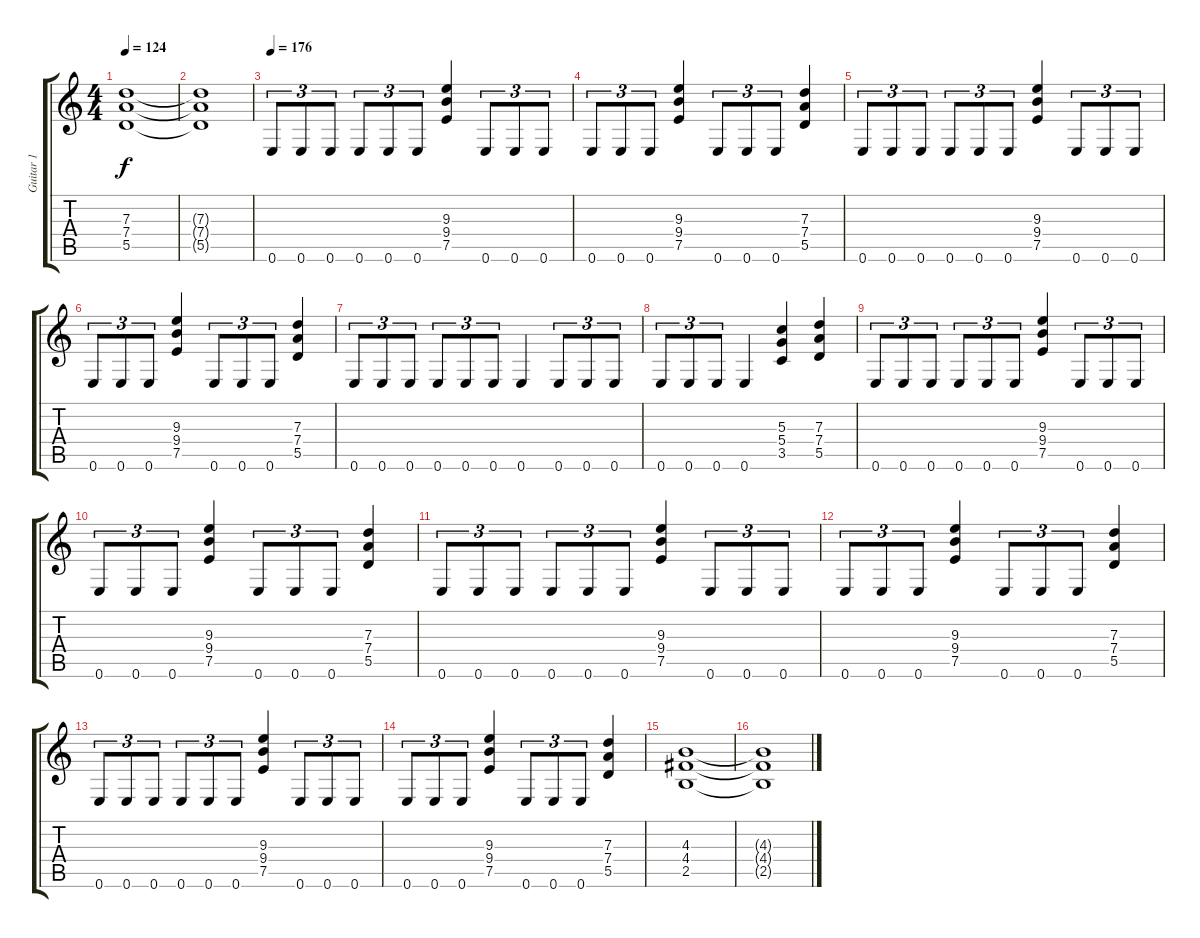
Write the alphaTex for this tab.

\track ("Guitar 1" "Guitar 1") {instrument overdrivenguitar}
\staff {score tabs}
\tuning (E4 B3 G3 D3 A2 E2) {hide}
\ts (4 4)
\tempo 124
\clef g2
\ks c
(7.3 7.4 5.5).1{dy f} |
(7.3{t} 7.4{t} 5.5{t}).1 |
\section ("" "")
\tempo 176
0.6.8{tu (3 2)} 0.6.8{tu (3 2)} 0.6.8{tu (3 2)} 0.6.8{tu (3 2)} 0.6.8{tu (3 2)} 0.6.8{tu (3 2)} (9.3 9.4 7.5).4 0.6.8{tu (3 2)} 0.6.8{tu (3 2)} 0.6.8{tu (3 2)} |
0.6.8{tu (3 2)} 0.6.8{tu (3 2)} 0.6.8{tu (3 2)} (9.3 9.4 7.5).4 0.6.8{tu (3 2)} 0.6.8{tu (3 2)} 0.6.8{tu (3 2)} (7.3 7.4 5.5).4 |
0.6.8{tu (3 2)} 0.6.8{tu (3 2)} 0.6.8{tu (3 2)} 0.6.8{tu (3 2)} 0.6.8{tu (3 2)} 0.6.8{tu (3 2)} (9.3 9.4 7.5).4 0.6.8{tu (3 2)} 0.6.8{tu (3 2)} 0.6.8{tu (3 2)} |
0.6.8{tu (3 2)} 0.6.8{tu (3 2)} 0.6.8{tu (3 2)} (9.3 9.4 7.5).4 0.6.8{tu (3 2)} 0.6.8{tu (3 2)} 0.6.8{tu (3 2)} (7.3 7.4 5.5).4 |
0.6.8{tu (3 2)} 0.6.8{tu (3 2)} 0.6.8{tu (3 2)} 0.6.8{tu (3 2)} 0.6.8{tu (3 2)} 0.6.8{tu (3 2)} 0.6.4 0.6.8{tu (3 2)} 0.6.8{tu (3 2)} 0.6.8{tu (3 2)} |
0.6.8{tu (3 2)} 0.6.8{tu (3 2)} 0.6.8{tu (3 2)} 0.6.4 (5.3 5.4 3.5).4 (7.3 7.4 5.5).4 |
0.6.8{tu (3 2)} 0.6.8{tu (3 2)} 0.6.8{tu (3 2)} 0.6.8{tu (3 2)} 0.6.8{tu (3 2)} 0.6.8{tu (3 2)} (9.3 9.4 7.5).4 0.6.8{tu (3 2)} 0.6.8{tu (3 2)} 0.6.8{tu (3 2)} |
0.6.8{tu (3 2)} 0.6.8{tu (3 2)} 0.6.8{tu (3 2)} (9.3 9.4 7.5).4 0.6.8{tu (3 2)} 0.6.8{tu (3 2)} 0.6.8{tu (3 2)} (7.3 7.4 5.5).4 |
0.6.8{tu (3 2)} 0.6.8{tu (3 2)} 0.6.8{tu (3 2)} 0.6.8{tu (3 2)} 0.6.8{tu (3 2)} 0.6.8{tu (3 2)} (9.3 9.4 7.5).4 0.6.8{tu (3 2)} 0.6.8{tu (3 2)} 0.6.8{tu (3 2)} |
0.6.8{tu (3 2)} 0.6.8{tu (3 2)} 0.6.8{tu (3 2)} (9.3 9.4 7.5).4 0.6.8{tu (3 2)} 0.6.8{tu (3 2)} 0.6.8{tu (3 2)} (7.3 7.4 5.5).4 |
\section ("" "")
0.6.8{tu (3 2)} 0.6.8{tu (3 2)} 0.6.8{tu (3 2)} 0.6.8{tu (3 2)} 0.6.8{tu (3 2)} 0.6.8{tu (3 2)} (9.3 9.4 7.5).4 0.6.8{tu (3 2)} 0.6.8{tu (3 2)} 0.6.8{tu (3 2)} |
0.6.8{tu (3 2)} 0.6.8{tu (3 2)} 0.6.8{tu (3 2)} (9.3 9.4 7.5).4 0.6.8{tu (3 2)} 0.6.8{tu (3 2)} 0.6.8{tu (3 2)} (7.3 7.4 5.5).4 |
(4.3 4.4 2.5).1 |
(4.3{t} 4.4{t} 2.5{t}).1
